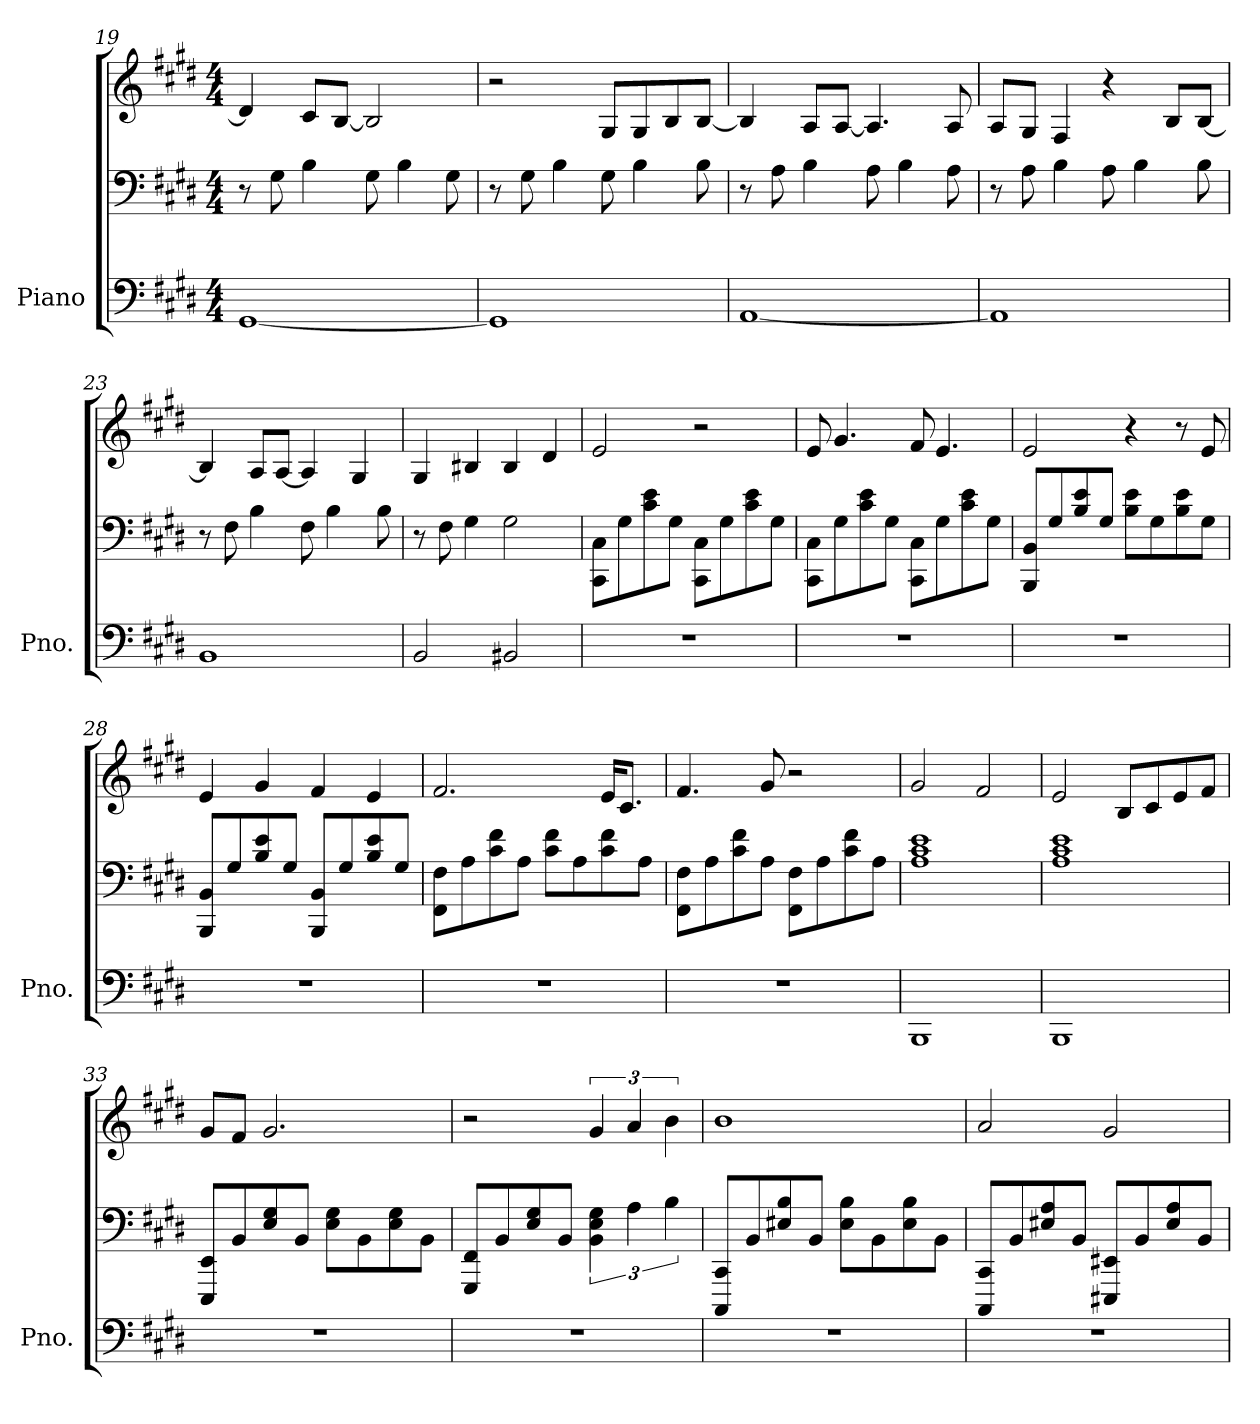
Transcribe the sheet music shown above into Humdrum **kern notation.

**kern	**kern	**kern
*part1	*part1	*part1
*staff3	*staff2	*staff1
*I"Piano	*	*
*I'Pno.	*	*
*clefF4	*clefF4	*clefG2
*k[f#c#g#d#]	*k[f#c#g#d#]	*k[f#c#g#d#]
*M4/4	*M4/4	*M4/4
=19	=19	=19
[1GG#	8r	4d#/]
.	8G#\	.
.	4B\	8c#/L
.	.	[8B/J
.	8G#\	2B/]
.	4B\	.
.	8G#\	.
=20	=20	=20
1GG#]	8r	2r
.	8G#\	.
.	4B\	.
.	8G#\	8G#/L
.	4B\	8G#/
.	.	8B/
.	8B\	[8B/J
!!LO:PB:g=z
=21	=21	=21
[1AA	8r	4B/]
.	8A\	.
.	4B\	8A/L
.	.	[8A/J
.	8A\	4.A/]
.	4B\	.
.	8A\	8A/
=22	=22	=22
1AA]	8r	8A/L
.	8A\	8G#/J
.	4B\	4F#/
.	8A\	4r
.	4B\	.
.	.	8B/L
.	8B\	[8B/J
=23	=23	=23
1BB	8r	4B/]
.	8F#\	.
.	4B\	8A/L
.	.	[8A/J
.	8F#\	4A/]
.	4B\	.
.	.	4G#/
.	8B\	.
=24	=24	=24
2BB/	8r	4G#/
.	8F#\	.
.	4G#\	4B#X/
2BB#X/	2G#\	4B#/
.	.	4d#/
=25	=25	=25
1r	8CC#\ 8C#\L	2e/
.	8G#\	.
.	8c#\ 8e\	.
.	8G#\J	.
.	8CC#\ 8C#\L	2r
.	8G#\	.
.	8c#\ 8e\	.
.	8G#\J	.
!!LO:LB:g=z
=26	=26	=26
1r	8CC#\ 8C#\L	8e/
.	8G#\	4.g#/
.	8c#\ 8e\	.
.	8G#\J	.
.	8CC#\ 8C#\L	8f#/
.	8G#\	4.e/
.	8c#\ 8e\	.
.	8G#\J	.
=27	=27	=27
1r	8BBB/ 8BB/L	2e/
.	8G#/	.
.	8B/ 8e/	.
.	8G#/J	.
.	8B\ 8e\L	4r
.	8G#\	.
.	8B\ 8e\	8r
.	8G#\J	8e/
=28	=28	=28
1r	8BBB/ 8BB/L	4e/
.	8G#/	.
.	8B/ 8e/	4g#/
.	8G#/J	.
.	8BBB/ 8BB/L	4f#/
.	8G#/	.
.	8B/ 8e/	4e/
.	8G#/J	.
=29	=29	=29
1r	8FF#\ 8F#\L	2.f#/
.	8A\	.
.	8c#\ 8f#\	.
.	8A\J	.
.	8c#\ 8f#\L	.
.	8A\	.
.	8c#\ 8f#\	16e/KL
.	.	8.c#/J
.	8A\J	.
!!LO:LB:g=z
=30	=30	=30
1r	8FF#\ 8F#\L	4.f#/
.	8A\	.
.	8c#\ 8f#\	.
.	8A\J	8g#/
.	8FF#\ 8F#\L	2r
.	8A\	.
.	8c#\ 8f#\	.
.	8A\J	.
=31	=31	=31
1BBB	1A 1c# 1e	2g#/
.	.	2f#/
=32	=32	=32
1BBB	1A 1c# 1e	2e/
.	.	8B/L
.	.	8c#/
.	.	8e/
.	.	8f#/J
=33	=33	=33
1r	8EEE/ 8EE/L	8g#/L
.	8BB/	8f#/J
.	8E/ 8G#/	2.g#/
.	8BB/J	.
.	8E\ 8G#\L	.
.	8BB\	.
.	8E\ 8G#\	.
.	8BB\J	.
=34	=34	=34
1r	8GGG#/ 8FF#/L	2r
.	8BB/	.
.	8E/ 8G#/	.
.	8BB/J	.
.	6BB\ 6E\ 6G#\	6g#/
.	6A\	6a/
.	6B\	6b\
=35	=35	=35
1r	8CCC#/ 8CC#/L	1b
.	8BB/	.
.	8E#X/ 8B/	.
.	8BB/J	.
.	8E#\ 8B\L	.
.	8BB\	.
.	8E#\ 8B\	.
.	8BB\J	.
!!LO:LB:g=z
=36	=36	=36
1r	8CCC#/ 8CC#/L	2a/
.	8BB/	.
.	8E#X/ 8A/	.
.	8BB/J	.
.	8EEE#X/ 8EE#X/L	2g#/
.	8BB/	.
.	8E#/ 8A/	.
.	8BB/J	.
=	=	=
*-	*-	*-
